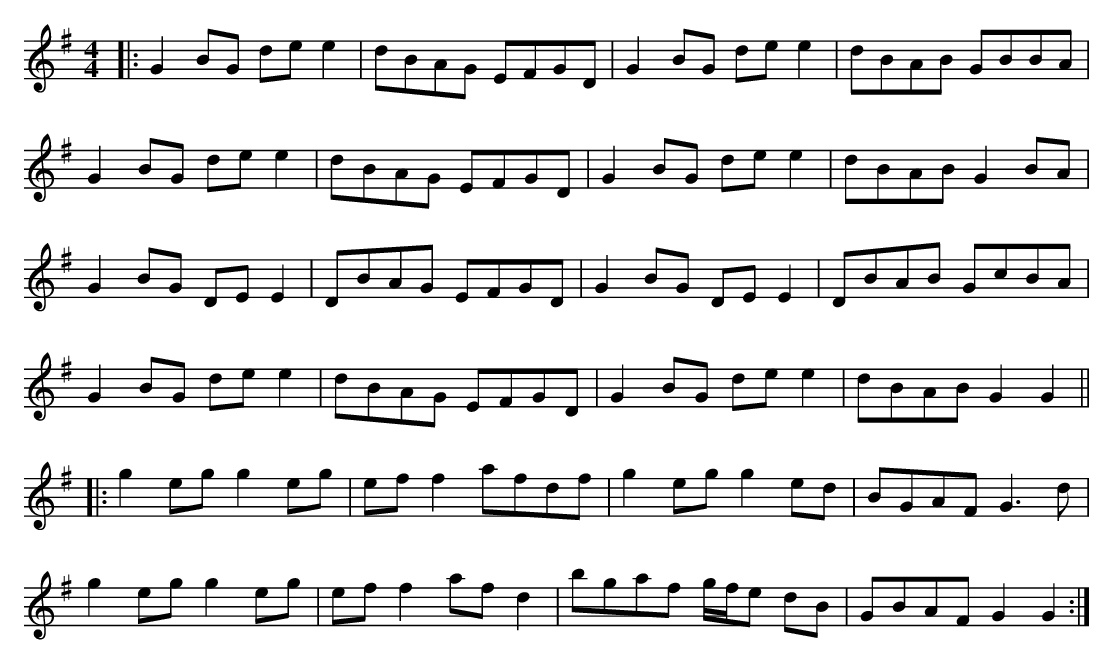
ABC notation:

X:1
M:4/4
K:G
|:G2BG de e2|dBAG EFGD|G2BG de e2|dBAB GBBA|
G2BG de e2|dBAG EFGD|G2BG de e2|dBAB G2BA|
G2BG DE E2|DBAG EFGD|G2BG DE E2|DBAB GcBA|
G2BG de e2|dBAG EFGD|G2BG de e2|dBAB G2G2||
|:g2eg g2eg|ef f2 afdf|g2eg g2ed|BGAF G3d|
g2eg g2eg|ef f2 afd2|bgaf g/f/e dB|GBAF G2G2:|
